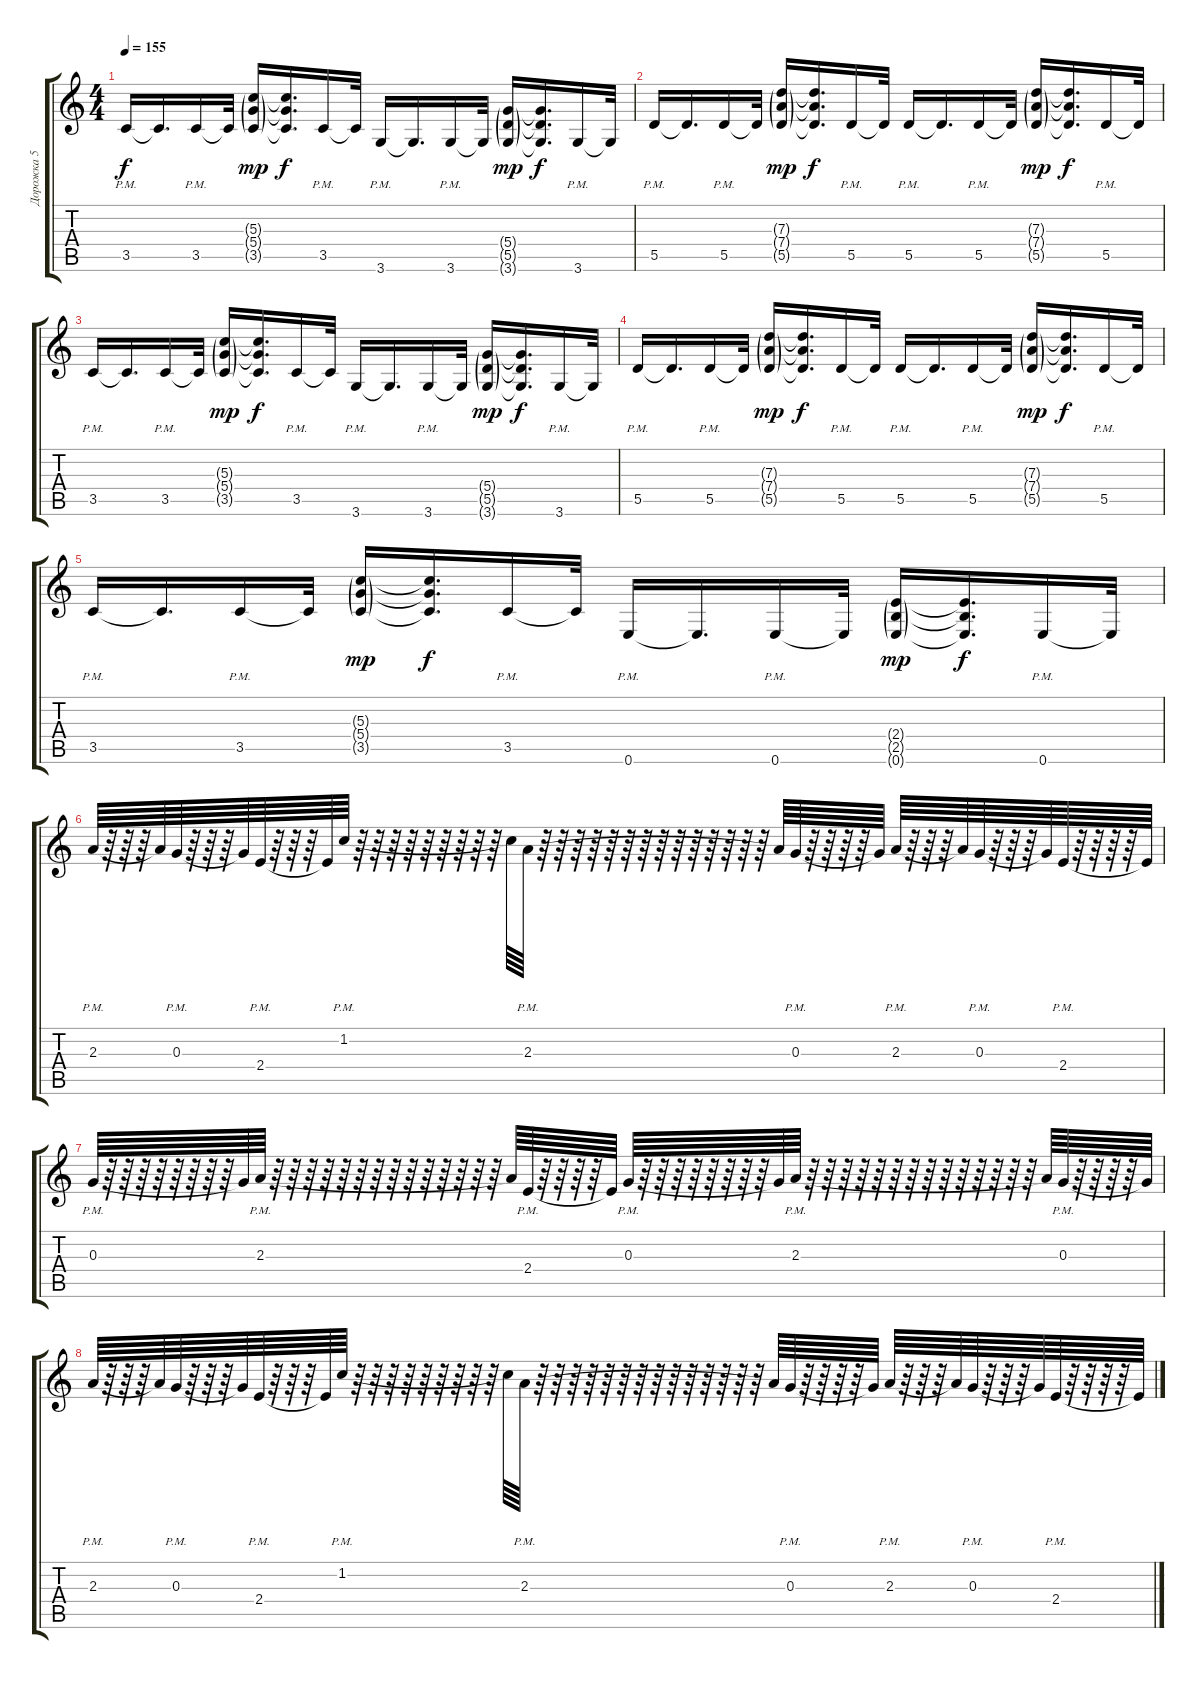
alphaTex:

\track ("Дорожка 5" "Дорожка 5") {instrument overdrivenguitar}
\staff {score tabs}
\tuning (E4 B3 G3 D3 A2 E2) {hide}
\ts (4 4)
\tempo 155
\clef g2
\ks c
3.5{pm}.16{dy f} 3.5{t}.16{d} 3.5{pm}.16 3.5{t}.32 (5.3{g} 5.4{g} 3.5{g}).16{dy mp} (5.3{t} 5.4{t} 3.5{t}).16{d dy f} 3.5{pm}.16 3.5{t}.32 3.6{pm}.16 3.6{t}.16{d} 3.6{pm}.16 3.6{t}.32 (5.4{g} 5.5{g} 3.6{g}).16{dy mp} (5.4{t} 5.5{t} 3.6{t}).16{d dy f} 3.6{pm}.16 3.6{t}.32 |
5.5{pm}.16 5.5{t}.16{d} 5.5{pm}.16 5.5{t}.32 (7.3{g} 7.4{g} 5.5{g}).16{dy mp} (7.3{t} 7.4{t} 5.5{t}).16{d dy f} 5.5{pm}.16 5.5{t}.32 5.5{pm}.16 5.5{t}.16{d} 5.5{pm}.16 5.5{t}.32 (7.3{g} 7.4{g} 5.5{g}).16{dy mp} (7.3{t} 7.4{t} 5.5{t}).16{d dy f} 5.5{pm}.16 5.5{t}.32 |
3.5{pm}.16 3.5{t}.16{d} 3.5{pm}.16 3.5{t}.32 (5.3{g} 5.4{g} 3.5{g}).16{dy mp} (5.3{t} 5.4{t} 3.5{t}).16{d dy f} 3.5{pm}.16 3.5{t}.32 3.6{pm}.16 3.6{t}.16{d} 3.6{pm}.16 3.6{t}.32 (5.4{g} 5.5{g} 3.6{g}).16{dy mp} (5.4{t} 5.5{t} 3.6{t}).16{d dy f} 3.6{pm}.16 3.6{t}.32 |
5.5{pm}.16 5.5{t}.16{d} 5.5{pm}.16 5.5{t}.32 (7.3{g} 7.4{g} 5.5{g}).16{dy mp} (7.3{t} 7.4{t} 5.5{t}).16{d dy f} 5.5{pm}.16 5.5{t}.32 5.5{pm}.16 5.5{t}.16{d} 5.5{pm}.16 5.5{t}.32 (7.3{g} 7.4{g} 5.5{g}).16{dy mp} (7.3{t} 7.4{t} 5.5{t}).16{d dy f} 5.5{pm}.16 5.5{t}.32 |
3.5{pm}.16 3.5{t}.16{d} 3.5{pm}.16 3.5{t}.32 (5.3{g} 5.4{g} 3.5{g}).16{dy mp} (5.3{t} 5.4{t} 3.5{t}).16{d dy f} 3.5{pm}.16 3.5{t}.32 0.6{pm}.16 0.6{t}.16{d} 0.6{pm}.16 0.6{t}.32 (2.4{g} 2.5{g} 0.6{g}).16{dy mp} (2.4{t} 2.5{t} 0.6{t}).16{d dy f} 0.6{pm}.16 0.6{t}.32 |
2.3{pm}.64 r.64 r.64 r.64 2.3{t}.64 0.3{pm}.64 r.64 r.64 r.64 0.3{t}.64 2.4{pm}.64 r.64 r.64 r.64 2.4{t}.64 1.2{pm}.64 r.64 r.64 r.64 r.64 r.64 r.64 r.64 r.64 r.64 1.2{t}.64 2.3{pm}.64 r.64 r.64 r.64 r.64 r.64 r.64 r.64 r.64 r.64 r.64 r.64 r.64 r.64 r.64 2.3{t}.64 0.3{pm}.64 r.64 r.64 r.64 r.64 0.3{t}.64 2.3{pm}.64 r.64 r.64 r.64 2.3{t}.64 0.3{pm}.64 r.64 r.64 r.64 0.3{t}.64 2.4{pm}.64 r.64 r.64 r.64 r.64 2.4{t}.64 |
0.3{pm}.64 r.64 r.64 r.64 r.64 r.64 r.64 r.64 r.64 0.3{t}.64 2.3{pm}.64 r.64 r.64 r.64 r.64 r.64 r.64 r.64 r.64 r.64 r.64 r.64 r.64 r.64 r.64 2.3{t}.64 2.4{pm}.64 r.64 r.64 r.64 r.64 2.4{t}.64 0.3{pm}.64 r.64 r.64 r.64 r.64 r.64 r.64 r.64 r.64 0.3{t}.64 2.3{pm}.64 r.64 r.64 r.64 r.64 r.64 r.64 r.64 r.64 r.64 r.64 r.64 r.64 r.64 r.64 2.3{t}.64 0.3{pm}.64 r.64 r.64 r.64 r.64 0.3{t}.64 |
2.3{pm}.64 r.64 r.64 r.64 2.3{t}.64 0.3{pm}.64 r.64 r.64 r.64 0.3{t}.64 2.4{pm}.64 r.64 r.64 r.64 2.4{t}.64 1.2{pm}.64 r.64 r.64 r.64 r.64 r.64 r.64 r.64 r.64 r.64 1.2{t}.64 2.3{pm}.64 r.64 r.64 r.64 r.64 r.64 r.64 r.64 r.64 r.64 r.64 r.64 r.64 r.64 r.64 2.3{t}.64 0.3{pm}.64 r.64 r.64 r.64 r.64 0.3{t}.64 2.3{pm}.64 r.64 r.64 r.64 2.3{t}.64 0.3{pm}.64 r.64 r.64 r.64 0.3{t}.64 2.4{pm}.64 r.64 r.64 r.64 r.64 2.4{t}.64
